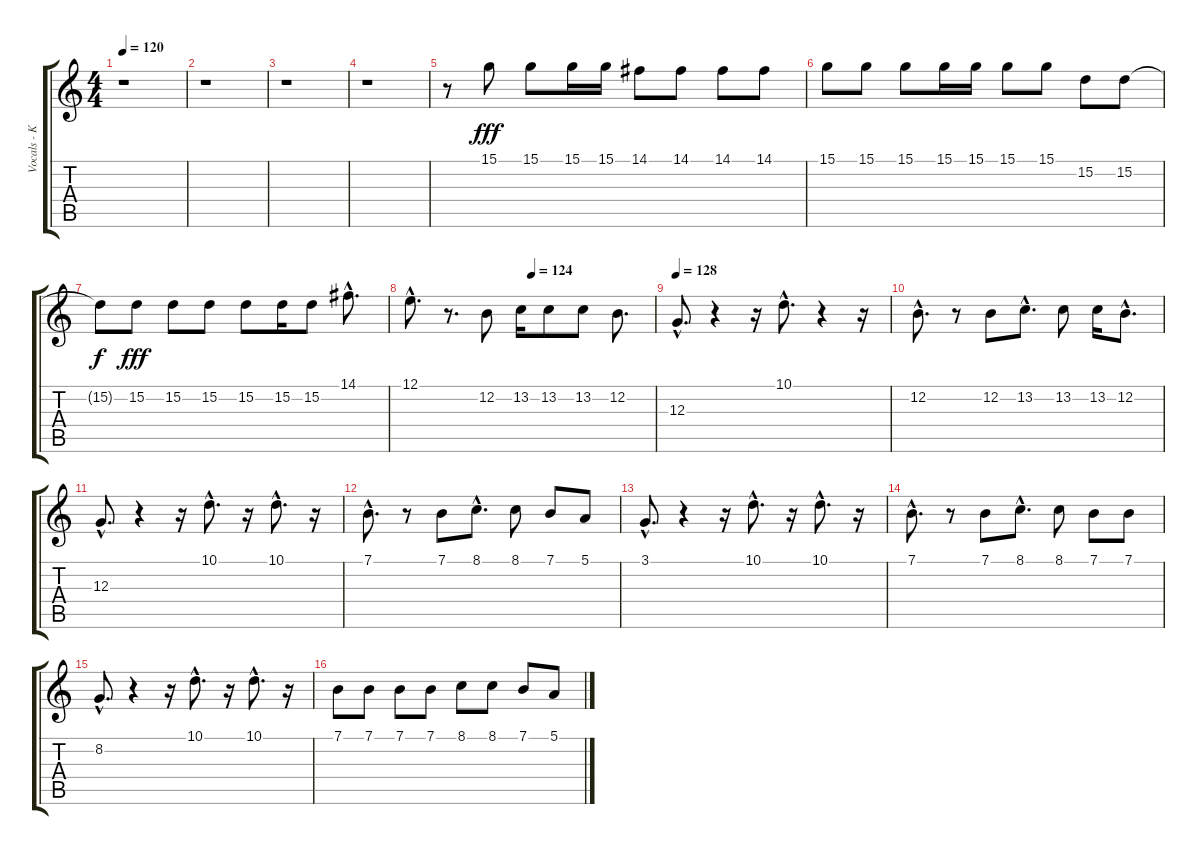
\track ("Vocals - Kris Roe" "Vocals - K") {instrument recorder}
\staff {score tabs}
\tuning (E4 B3 G3 D3 A2 E2) {hide}
\ts (4 4)
\tempo 120
\clef g2
\ks c
r.1{dy fff} |
r.1 |
r.1 |
r.1 |
r.8 15.1.8 15.1.8 15.1.16 15.1.16 14.1.8 14.1.8 14.1.8 14.1.8 |
15.1.8 15.1.8 15.1.8 15.1.16 15.1.16 15.1.8 15.1.8 15.2.8 15.2.8 |
15.2{t}.8{dy f} 15.2.8{dy fff} 15.2.8 15.2.8 15.2.8 15.2.16 15.2.8 14.1{hac}.8{d} |
\tempo (124 0.5)
12.1{hac}.8{d} r.8{d} 12.2.8 13.2.16 13.2.8 13.2.8 12.2.8{d} |
\tempo 128
12.3{hac}.8{d} r.4 r.16 10.1{hac}.8{d} r.4 r.16 |
12.2{hac}.8{d} r.8 12.2.8 13.2{hac}.8{d} 13.2.8 13.2.16 12.2{hac}.8{d} |
12.3{hac}.8{d} r.4 r.16 10.1{hac}.8{d} r.16 10.1{hac}.8{d} r.16 |
7.1{hac}.8{d} r.8 7.1.8 8.1{hac}.8{d} 8.1.8 7.1.8 5.1.8 |
3.1{hac}.8{d} r.4 r.16 10.1{hac}.8{d} r.16 10.1{hac}.8{d} r.16 |
7.1{hac}.8{d} r.8 7.1.8 8.1{hac}.8{d} 8.1.8 7.1.8 7.1.8 |
8.2{hac}.8{d} r.4 r.16 10.1{hac}.8{d} r.16 10.1{hac}.8{d} r.16 |
7.1.8 7.1.8 7.1.8 7.1.8 8.1.8 8.1.8 7.1.8 5.1.8
